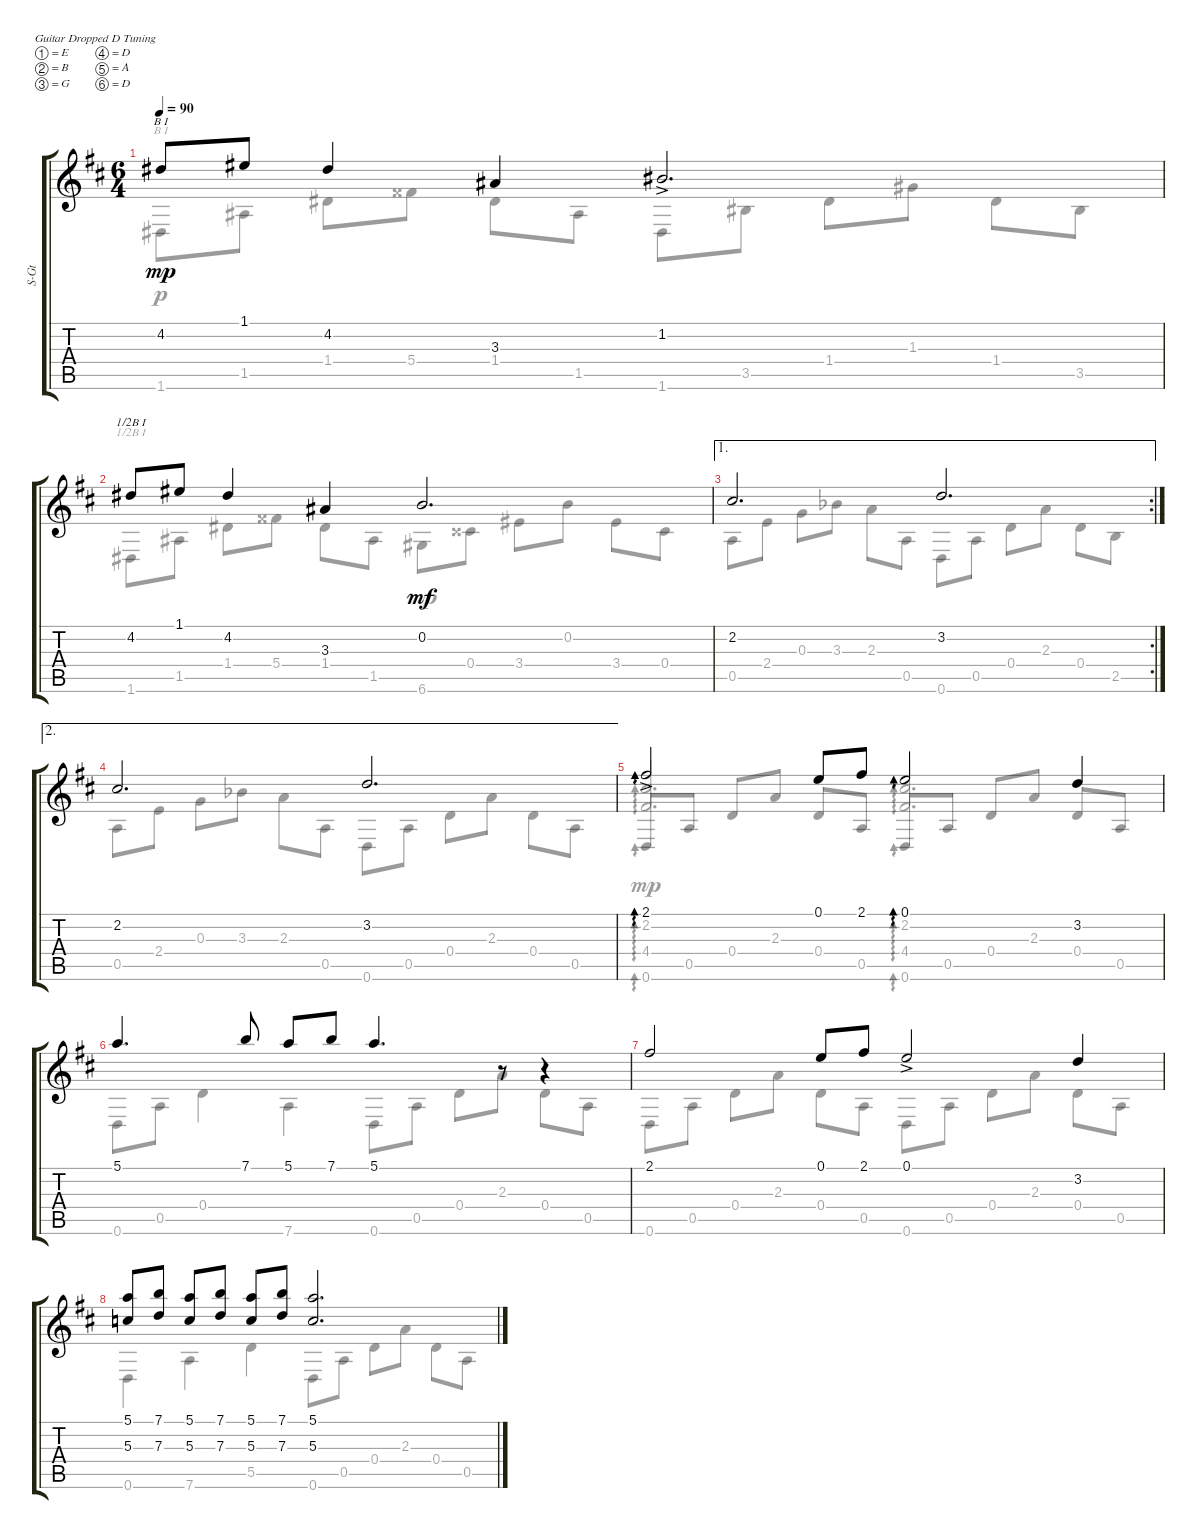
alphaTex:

\defaultSystemsLayout 4
\bracketExtendMode groupsimilarinstruments
\track ("Steel Guitar" "S-Gt") {instrument acousticguitarsteel}
\staff {score tabs}
\tuning (E4 B3 G3 D3 A2 D2)
\voice
\ts (6 4)
\tempo 90
\clef g2
\ks d
4.2{acc #}.8{dy mp barre (1 full) beam Up} 1.1{acc #}.8{beam Up} 4.2{acc #}.4{beam Up} 3.3{acc #}.4{beam Up} 1.2{ac acc #}.2{d beam Up} |
4.2{acc #}.8{barre (1 half) beam Up} 1.1{acc #}.8{beam Up} 4.2{acc #}.4{beam Up} 3.3{acc #}.4{beam Up} 0.2{acc forcenatural}.2{d dy mf beam Up} |
\ae 1
\rc 2
2.2{acc #}.2{d beam Up} 3.2{acc forcenatural}.2{d beam Up} |
\ae 2
2.2{acc #}.2{d beam Up} 3.2{acc forcenatural}.2{d beam Up} |
2.1{ac acc #}.2{ad 0 beam Up} 0.1{acc forcenatural}.8{beam Up} 2.1{acc #}.8{beam Up} 0.1{acc forcenatural}.2{ad 0 beam Up} 3.2{acc forcenatural}.4{beam Up} |
5.1{acc forcenatural}.4{d beam Up} 7.1{acc forcenatural}.8{beam Up} 5.1{acc forcenatural}.8{beam Up} 7.1{acc forcenatural}.8{beam Up} 5.1{acc forcenatural}.4{d beam Up} r.8{beam Up} r.4{beam Up} |
2.1{acc #}.2{beam Up} 0.1{acc forcenatural}.8{beam Up} 2.1{acc #}.8{beam Up} 0.1{ac acc forcenatural}.2{beam Up} 3.2{acc forcenatural}.4{beam Up} |
(5.1{acc forcenatural} 5.3{acc forcenatural}).8{beam Up} (7.1{acc forcenatural} 7.3{acc forcenatural}).8{beam Up} (5.1{acc forcenatural} 5.3{acc forcenatural}).8{beam Up} (7.1{acc forcenatural} 7.3{acc forcenatural}).8{beam Up} (5.1{acc forcenatural} 5.3{acc forcenatural}).8{beam Up} (7.1{acc forcenatural} 7.3{acc forcenatural}).8{beam Up} (5.1{acc forcenatural} 5.3{acc forcenatural}).2{d beam Up}
\voice
\clef g2
\ottava regular
\simile none
\ks d
1.6{acc #}.8{dy p barre (1 full) beam Down} 1.5{acc #}.8{beam Down} 1.4{acc #}.8{beam Down} 5.4{acc x}.8{beam Down} 1.4{acc #}.8{beam Down} 1.5{acc #}.8{beam Down} 1.6{acc #}.8{beam Down} 3.5{acc #}.8{beam Down} 1.4{acc #}.8{beam Down} 1.3{acc #}.8{beam Down} 1.4{acc #}.8{beam Down} 3.5{acc #}.8{beam Down} |
1.6{acc #}.8{barre (1 half) beam Down} 1.5{acc #}.8{beam Down} 1.4{acc #}.8{beam Down} 5.4{acc x}.8{beam Down} 1.4{acc #}.8{beam Down} 1.5{acc #}.8{beam Down} 6.6{acc #}.8{dy mp beam Down} 0.4{acc x}.8{beam Down} 3.4{acc #}.8{beam Down} 0.2{acc forcenatural}.8{beam Down} 3.4{acc #}.8{beam Down} 0.4{acc x}.8{beam Down} |
0.5{acc forcenatural}.8{beam Down} 2.4{acc forcenatural}.8{beam Down} 0.3{acc forcenatural}.8{beam Down} 3.3{acc b}.8{beam Down} 2.3{acc forcenatural}.8{beam Down} 0.5{acc forcenatural}.8{beam Down} 0.6{acc forcenatural}.8{beam Down} 0.5{acc forcenatural}.8{beam Down} 0.4{acc forcenatural}.8{beam Down} 2.3{acc forcenatural}.8{beam Down} 0.4{acc forcenatural}.8{beam Down} 2.5{acc forcenatural}.8{beam Down} |
0.5{acc forcenatural}.8{beam Down} 2.4{acc forcenatural}.8{beam Down} 0.3{acc forcenatural}.8{beam Down} 3.3{acc b}.8{beam Down} 2.3{acc forcenatural}.8{beam Down} 0.5{acc forcenatural}.8{beam Down} 0.6{acc forcenatural}.8{beam Down} 0.5{acc forcenatural}.8{beam Down} 0.4{acc forcenatural}.8{beam Down} 2.3{acc forcenatural}.8{beam Down} 0.4{acc forcenatural}.8{beam Down} 0.5{acc forcenatural}.8{beam Down} |
0.6{acc forcenatural}.8{ad 0 beam Up} 0.5{acc forcenatural}.8{beam Up} 0.4{acc forcenatural}.8{beam Up} 2.3{acc forcenatural}.8{beam Up} 0.4{acc forcenatural}.8{beam Up} 0.5{acc forcenatural}.8{beam Up} 0.6{acc forcenatural}.8{ad 0 beam Up} 0.5{acc forcenatural}.8{beam Up} 0.4{acc forcenatural}.8{beam Up} 2.3{acc forcenatural}.8{beam Up} 0.4{acc forcenatural}.8{beam Up} 0.5{acc forcenatural}.8{beam Up} |
0.6{acc forcenatural}.8{beam Down} 0.5{acc forcenatural}.8{beam Down} 0.4{acc forcenatural}.4{beam Down} 7.6{acc forcenatural}.4{beam Down} 0.6{acc forcenatural}.8{beam Down} 0.5{acc forcenatural}.8{beam Down} 0.4{acc forcenatural}.8{beam Down} 2.3{acc forcenatural}.8{beam Down} 0.4{acc forcenatural}.8{beam Down} 0.5{acc forcenatural}.8{beam Down} |
0.6{acc forcenatural}.8{beam Down} 0.5{acc forcenatural}.8{beam Down} 0.4{acc forcenatural}.8{beam Down} 2.3{acc forcenatural}.8{beam Down} 0.4{acc forcenatural}.8{beam Down} 0.5{acc forcenatural}.8{beam Down} 0.6{acc forcenatural}.8{beam Down} 0.5{acc forcenatural}.8{beam Down} 0.4{acc forcenatural}.8{beam Down} 2.3{acc forcenatural}.8{beam Down} 0.4{acc forcenatural}.8{beam Down} 0.5{acc forcenatural}.8{beam Down} |
0.6{acc forcenatural}.4{beam Down} 7.6{acc forcenatural}.4{beam Down} 5.5{acc forcenatural}.4{beam Down} 0.6{acc forcenatural}.8{beam Down} 0.5{acc forcenatural}.8{beam Down} 0.4{acc forcenatural}.8{beam Down} 2.3{acc forcenatural}.8{beam Down} 0.4{acc forcenatural}.8{beam Down} 0.5{acc forcenatural}.8{beam Down}
\voice
\clef g2
\ottava regular
\simile none
\ks d
|
|
|
|
(2.2{acc #} 4.4{acc #}).2{d ad 0 beam Up} (4.4{acc #} 2.2{acc #}).2{d ad 0 beam Up} |
|
|
